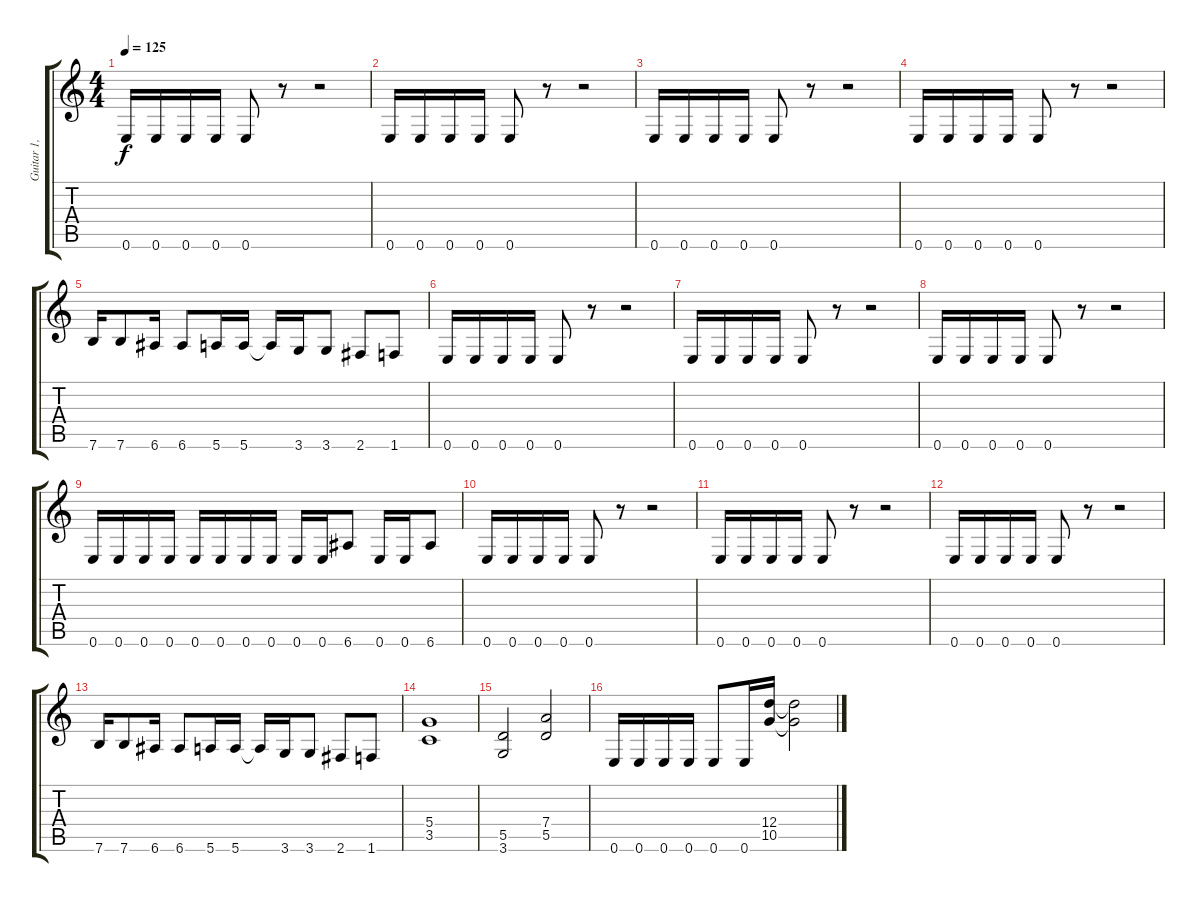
\track ("Guitar 1, Dime" "Guitar 1, ") {instrument overdrivenguitar}
\staff {score tabs}
\tuning (E4 B3 G3 D3 A2 E2) {hide}
\ts (4 4)
\tempo 125
\clef g2
\ks c
0.6.16{dy f} 0.6.16 0.6.16 0.6.16 0.6.8 r.8 r.2 |
0.6.16 0.6.16 0.6.16 0.6.16 0.6.8 r.8 r.2 |
0.6.16 0.6.16 0.6.16 0.6.16 0.6.8 r.8 r.2 |
0.6.16 0.6.16 0.6.16 0.6.16 0.6.8 r.8 r.2 |
7.6.16 7.6.8 6.6.16 6.6.8 5.6.16 5.6.16 5.6{t}.16 3.6.16 3.6.8 2.6.8 1.6.8 |
0.6.16 0.6.16 0.6.16 0.6.16 0.6.8 r.8 r.2 |
0.6.16 0.6.16 0.6.16 0.6.16 0.6.8 r.8 r.2 |
0.6.16 0.6.16 0.6.16 0.6.16 0.6.8 r.8 r.2 |
0.6.16 0.6.16 0.6.16 0.6.16 0.6.16 0.6.16 0.6.16 0.6.16 0.6.16 0.6.16 6.6.8 0.6.16 0.6.16 6.6.8 |
0.6.16 0.6.16 0.6.16 0.6.16 0.6.8 r.8 r.2 |
0.6.16 0.6.16 0.6.16 0.6.16 0.6.8 r.8 r.2 |
0.6.16 0.6.16 0.6.16 0.6.16 0.6.8 r.8 r.2 |
7.6.16 7.6.8 6.6.16 6.6.8 5.6.16 5.6.16 5.6{t}.16 3.6.16 3.6.8 2.6.8 1.6.8 |
(5.4 3.5).1 |
(5.5 3.6).2 (7.4 5.5).2 |
0.6.16 0.6.16 0.6.16 0.6.16 0.6.8 0.6.16 (12.4 10.5).16 (12.4{t} 10.5{t}).2
